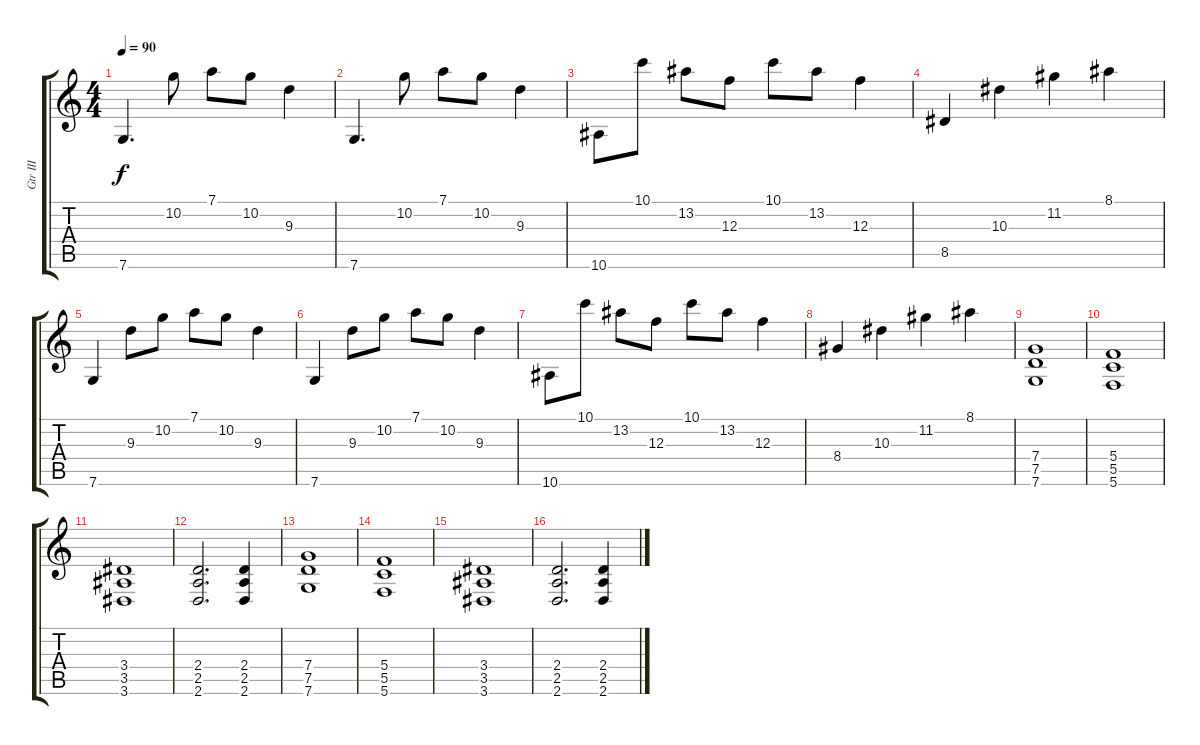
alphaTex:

\track ("Gtr III" "Gtr III") {instrument overdrivenguitar}
\staff {score tabs}
\tuning (D4 A3 F3 C3 G2 C2) {hide}
\ts (4 4)
\tempo 90
\clef g2
\ks c
7.6.4{d dy f} 10.2.8 7.1.8 10.2.8 9.3.4 |
7.6.4{d} 10.2.8 7.1.8 10.2.8 9.3.4 |
10.6.8 10.1.8 13.2.8 12.3.8 10.1.8 13.2.8 12.3.4 |
8.5.4 10.3.4 11.2.4 8.1.4 |
7.6.4 9.3.8 10.2.8 7.1.8 10.2.8 9.3.4 |
7.6.4 9.3.8 10.2.8 7.1.8 10.2.8 9.3.4 |
10.6.8 10.1.8 13.2.8 12.3.8 10.1.8 13.2.8 12.3.4 |
8.4.4 10.3.4 11.2.4 8.1.4 |
(7.4 7.5 7.6).1 |
(5.4 5.5 5.6).1 |
(3.4 3.5 3.6).1 |
(2.4 2.5 2.6).2{d} (2.4 2.5 2.6).4 |
(7.4 7.5 7.6).1 |
(5.4 5.5 5.6).1 |
(3.4 3.5 3.6).1 |
(2.4 2.5 2.6).2{d} (2.4 2.5 2.6).4
